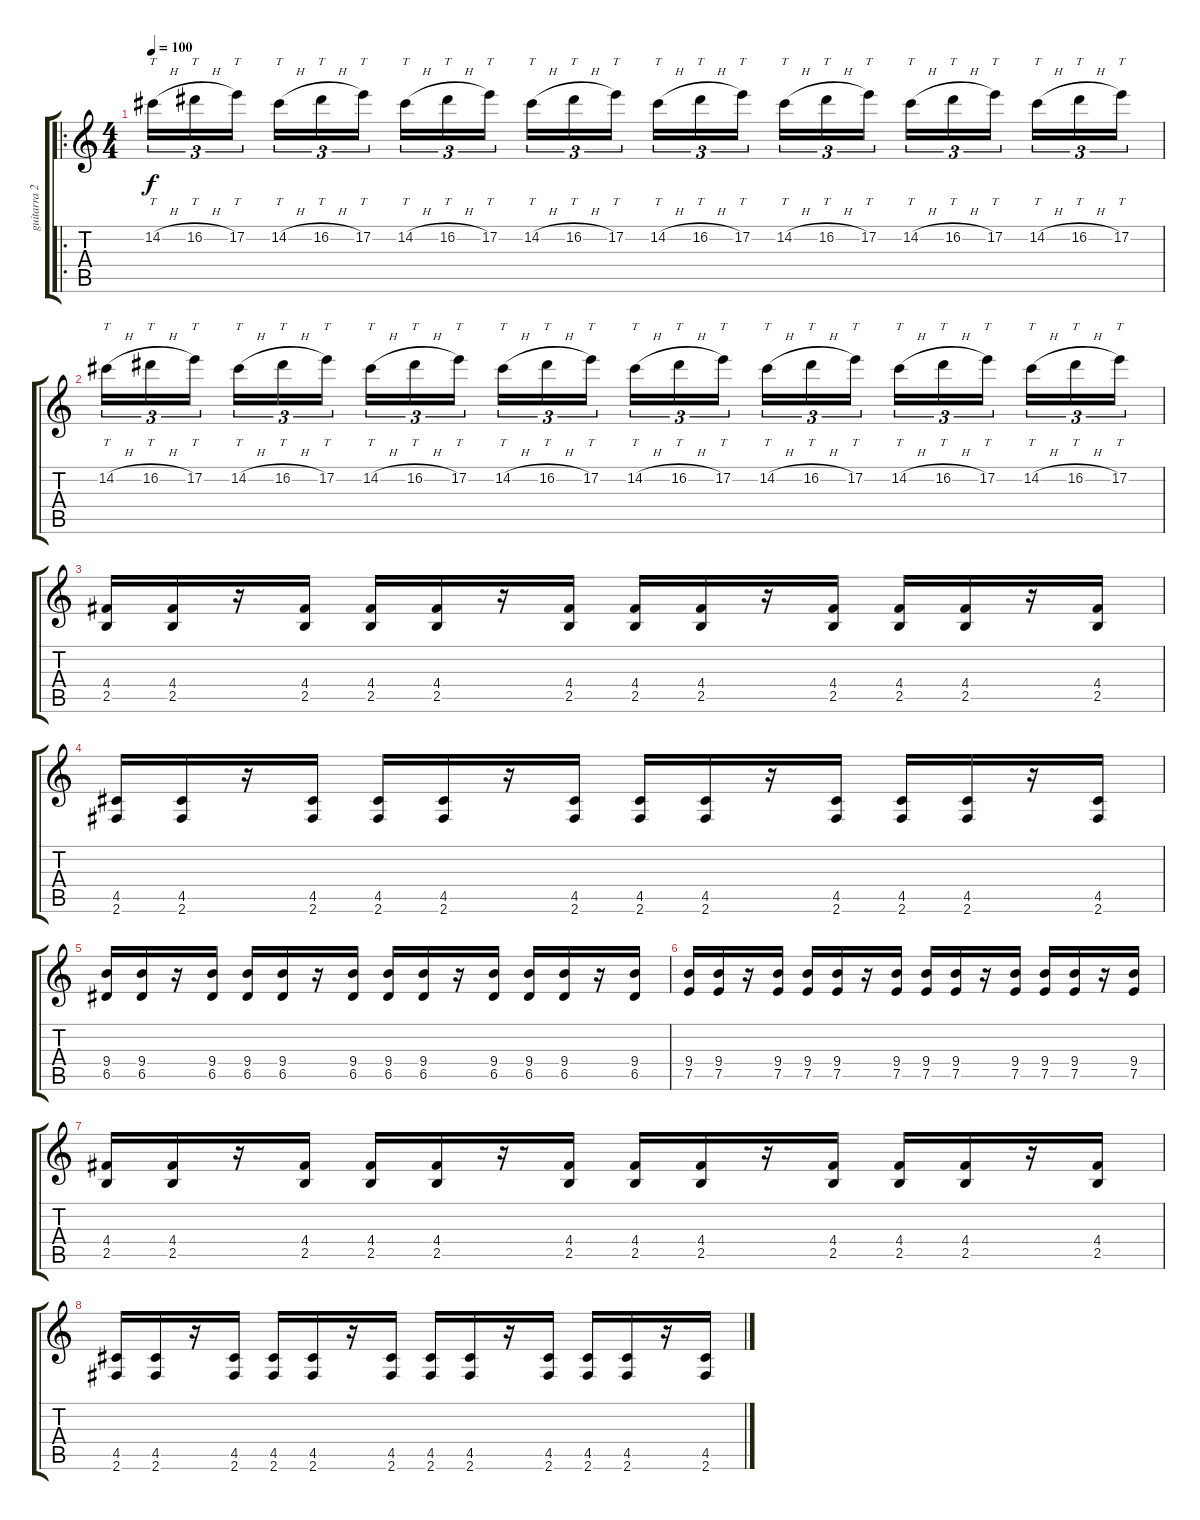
\track ("guitarra 2" "guitarra 2") {instrument distortionguitar}
\staff {score tabs}
\tuning (E4 B3 G3 D3 A2 E2) {hide}
\ro
\ts (4 4)
\tempo 100
\clef g2
\ks c
14.2{h}.16{tt tu (3 2) dy f} 16.2{h}.16{tt tu (3 2)} 17.2.16{tt tu (3 2) beam splitsecondary} 14.2{h}.16{tt tu (3 2)} 16.2{h}.16{tt tu (3 2)} 17.2.16{tt tu (3 2)} 14.2{h}.16{tt tu (3 2)} 16.2{h}.16{tt tu (3 2)} 17.2.16{tt tu (3 2) beam splitsecondary} 14.2{h}.16{tt tu (3 2)} 16.2{h}.16{tt tu (3 2)} 17.2.16{tt tu (3 2)} 14.2{h}.16{tt tu (3 2)} 16.2{h}.16{tt tu (3 2)} 17.2.16{tt tu (3 2) beam splitsecondary} 14.2{h}.16{tt tu (3 2)} 16.2{h}.16{tt tu (3 2)} 17.2.16{tt tu (3 2)} 14.2{h}.16{tt tu (3 2)} 16.2{h}.16{tt tu (3 2)} 17.2.16{tt tu (3 2) beam splitsecondary} 14.2{h}.16{tt tu (3 2)} 16.2{h}.16{tt tu (3 2)} 17.2.16{tt tu (3 2)} |
14.2{h}.16{tt tu (3 2)} 16.2{h}.16{tt tu (3 2)} 17.2.16{tt tu (3 2) beam splitsecondary} 14.2{h}.16{tt tu (3 2)} 16.2{h}.16{tt tu (3 2)} 17.2.16{tt tu (3 2)} 14.2{h}.16{tt tu (3 2)} 16.2{h}.16{tt tu (3 2)} 17.2.16{tt tu (3 2) beam splitsecondary} 14.2{h}.16{tt tu (3 2)} 16.2{h}.16{tt tu (3 2)} 17.2.16{tt tu (3 2)} 14.2{h}.16{tt tu (3 2)} 16.2{h}.16{tt tu (3 2)} 17.2.16{tt tu (3 2) beam splitsecondary} 14.2{h}.16{tt tu (3 2)} 16.2{h}.16{tt tu (3 2)} 17.2.16{tt tu (3 2)} 14.2{h}.16{tt tu (3 2)} 16.2{h}.16{tt tu (3 2)} 17.2.16{tt tu (3 2) beam splitsecondary} 14.2{h}.16{tt tu (3 2)} 16.2{h}.16{tt tu (3 2)} 17.2.16{tt tu (3 2)} |
(4.4 2.5).16{volume 12} (4.4 2.5).16 r.16 (4.4 2.5).16 (4.4 2.5).16 (4.4 2.5).16 r.16 (4.4 2.5).16 (4.4 2.5).16 (4.4 2.5).16 r.16 (4.4 2.5).16 (4.4 2.5).16 (4.4 2.5).16 r.16 (4.4 2.5).16 |
(4.5 2.6).16 (4.5 2.6).16 r.16 (4.5 2.6).16 (4.5 2.6).16 (4.5 2.6).16 r.16 (4.5 2.6).16 (4.5 2.6).16 (4.5 2.6).16 r.16 (4.5 2.6).16 (4.5 2.6).16 (4.5 2.6).16 r.16 (4.5 2.6).16 |
(9.4 6.5).16 (9.4 6.5).16 r.16 (9.4 6.5).16 (9.4 6.5).16 (9.4 6.5).16 r.16 (9.4 6.5).16 (9.4 6.5).16 (9.4 6.5).16 r.16 (9.4 6.5).16 (9.4 6.5).16 (9.4 6.5).16 r.16 (9.4 6.5).16 |
(9.4 7.5).16 (9.4 7.5).16 r.16 (9.4 7.5).16 (9.4 7.5).16 (9.4 7.5).16 r.16 (9.4 7.5).16 (9.4 7.5).16 (9.4 7.5).16 r.16 (9.4 7.5).16 (9.4 7.5).16 (9.4 7.5).16 r.16 (9.4 7.5).16 |
(4.4 2.5).16 (4.4 2.5).16 r.16 (4.4 2.5).16 (4.4 2.5).16 (4.4 2.5).16 r.16 (4.4 2.5).16 (4.4 2.5).16 (4.4 2.5).16 r.16 (4.4 2.5).16 (4.4 2.5).16 (4.4 2.5).16 r.16 (4.4 2.5).16 |
(4.5 2.6).16 (4.5 2.6).16 r.16 (4.5 2.6).16 (4.5 2.6).16 (4.5 2.6).16 r.16 (4.5 2.6).16 (4.5 2.6).16 (4.5 2.6).16 r.16 (4.5 2.6).16 (4.5 2.6).16 (4.5 2.6).16 r.16 (4.5 2.6).16
